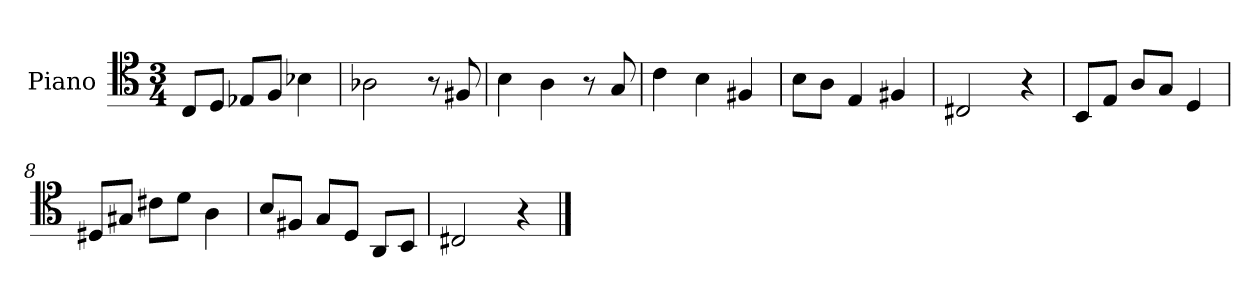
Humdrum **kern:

**kern
*part1
*staff1
*I"Piano
*I'Pno
*clefC4
*k[]
*C:
*M3/4
=1
8C/L
8D/J
8E-X/L
8F/J
4B-X\
=2
2A-X\
8r
8F#X/
=3
4B\
4A\
8r
8G/
=4
4c\
4B\
4F#X/
=5
8B\L
8A\J
4E/
4F#X/
=6
2C#X/
4r
=7
8BB/L
8E/J
8A/L
8G/J
4D/
=8
8D#X/L
8G#X/J
8c#X\L
8d\J
4A\
=9
8B/L
8F#X/J
8G/L
8D/J
8AA/L
8BB/J
=10
2C#X/
4r
==
*-
